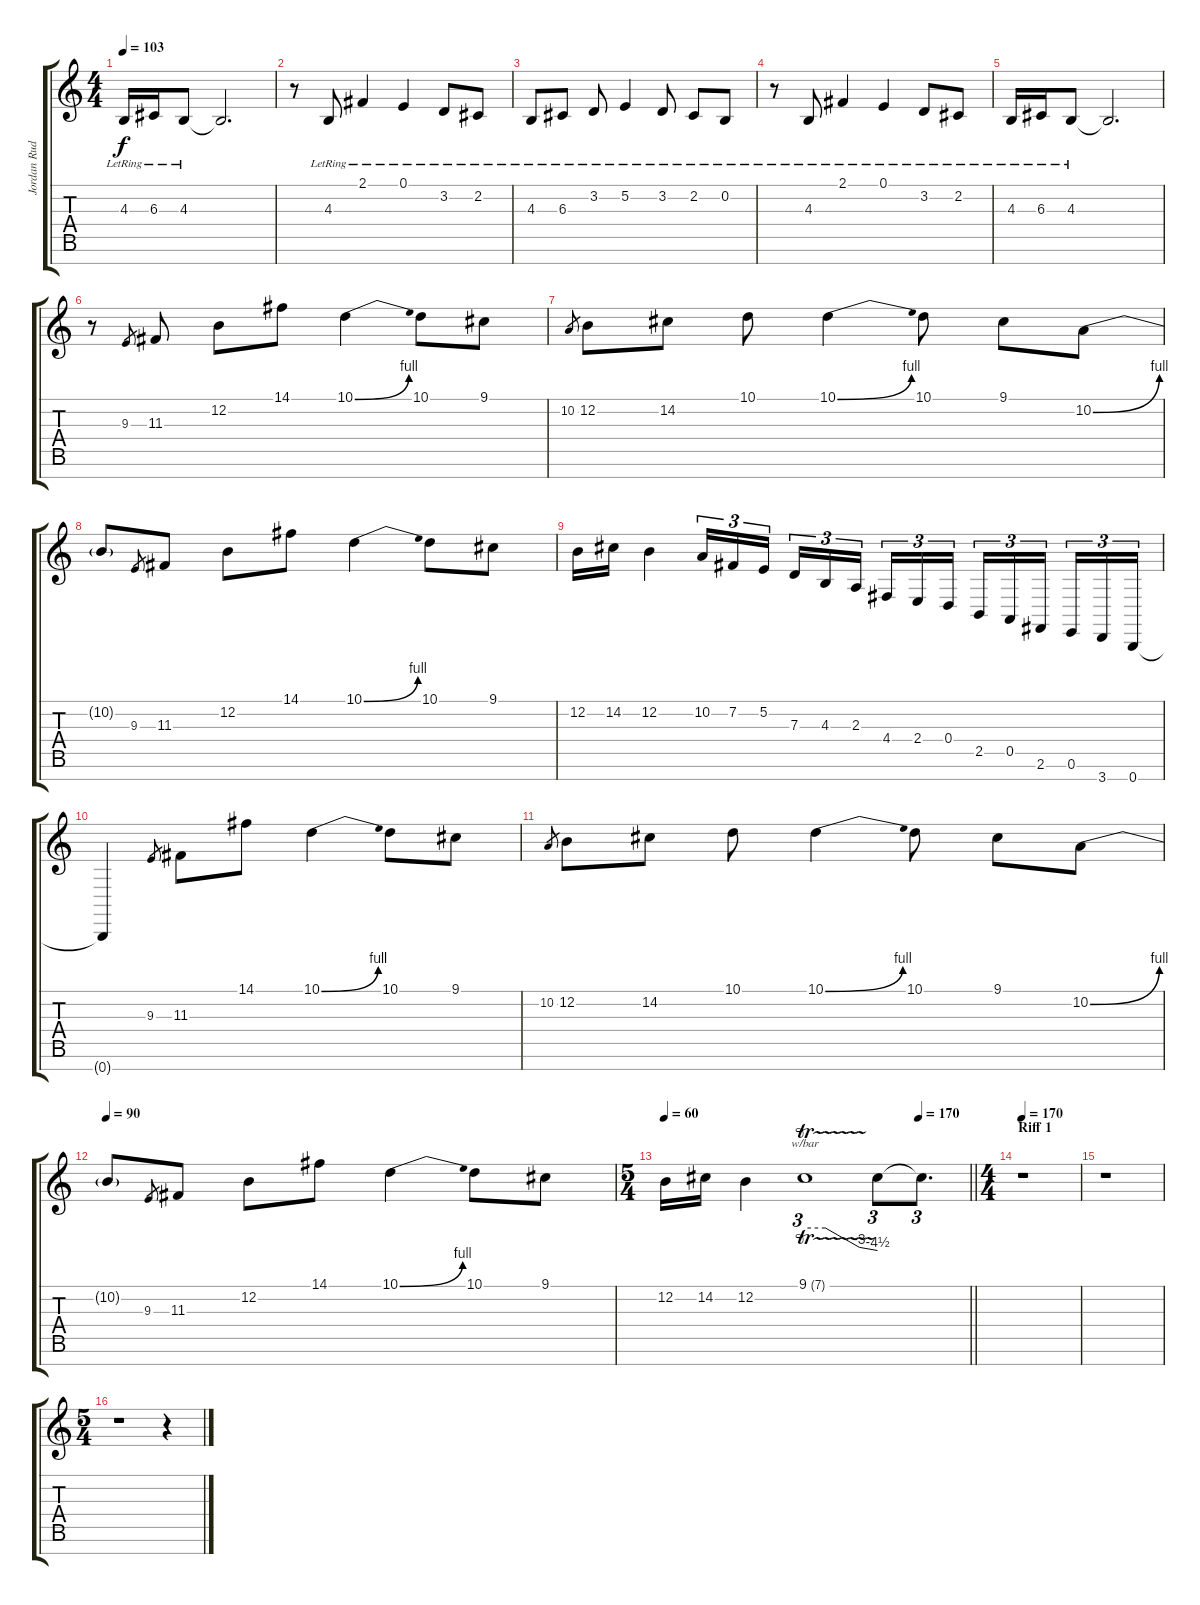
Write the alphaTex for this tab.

\track ("Jordan Rudess" "Jordan Rud") {instrument lead1square}
\staff {score tabs}
\tuning (E4 B3 G3 D3 A2 E2 B1) {hide}
\ts (4 4)
\tempo 103
\clef g2
\ks c
4.3{lr}.16{dy f} 6.3{lr}.16 4.3{lr}.8 4.3{t}.2{d} |
r.8 4.3{lr}.8 2.1{lr}.4 0.1{lr}.4 3.2{lr}.8 2.2{lr}.8 |
4.3{lr}.8 6.3{lr}.8 3.2{lr}.8 5.2{lr}.4 3.2{lr}.8 2.2{lr}.8 0.2{lr}.8 |
r.8 4.3{lr}.8 2.1{lr}.4 0.1{lr}.4 3.2{lr}.8 2.2{lr}.8 |
4.3{lr}.16 6.3{lr}.16 4.3{lr}.8 4.3{t}.2{d} |
r.8{instrument lead2sawtooth} 9.3.8{gr} 11.3.8 12.2.8 14.1.8 10.1{be (bend 0 0 60 4)}.4 10.1.8 9.1.8 |
10.2.8{gr} 12.2.8 14.2.8 10.1.8 10.1{be (bend 0 0 60 4)}.4 10.1.8 9.1.8 10.2{be (bend 0 0 60 4)}.8 |
10.2{t}.8 9.3.8{gr} 11.3.8 12.2.8 14.1.8 10.1{be (bend 0 0 60 4)}.4 10.1.8 9.1.8 |
12.2.16 14.2.16 12.2.4 10.2.16{tu (3 2)} 7.2.16{tu (3 2)} 5.2.16{tu (3 2)} 7.3.16{tu (3 2)} 4.3.16{tu (3 2)} 2.3.16{tu (3 2)} 4.4.16{tu (3 2)} 2.4.16{tu (3 2)} 0.4.16{tu (3 2)} 2.5.16{tu (3 2)} 0.5.16{tu (3 2)} 2.6.16{tu (3 2)} 0.6.16{tu (3 2)} 3.7.16{tu (3 2)} 0.7.16{tu (3 2)} |
0.7{t}.4 9.3.8{gr} 11.3.8 14.1.8 10.1{be (bend 0 0 60 4)}.4 10.1.8 9.1.8 |
10.2.8{gr} 12.2.8 14.2.8 10.1.8 10.1{be (bend 0 0 60 4)}.4 10.1.8 9.1.8 10.2{be (bend 0 0 60 4)}.8 |
\tempo 90
10.2{t}.8 9.3.8{gr} 11.3.8 12.2.8 14.1.8 10.1{be (bend 0 0 60 4)}.4 10.1.8 9.1.8 |
\ts (5 4)
\tempo 60
\tempo (170 0.8333333333333334)
\barLineRight lightlight
12.2.16 14.2.16 12.2.4 9.1{tr (7 64)}.1{tu (3 2) tbe (custom default 0 0 17 0 45 -12 60 -18)} 9.1{t}.8{tu (3 2)} 9.1{t}.8{d tu (3 2)} |
\ts (4 4)
\section ("" "Riff 1")
\tempo 170
r.1 |
r.1 |
\ts (5 4)
r.1 r.4
